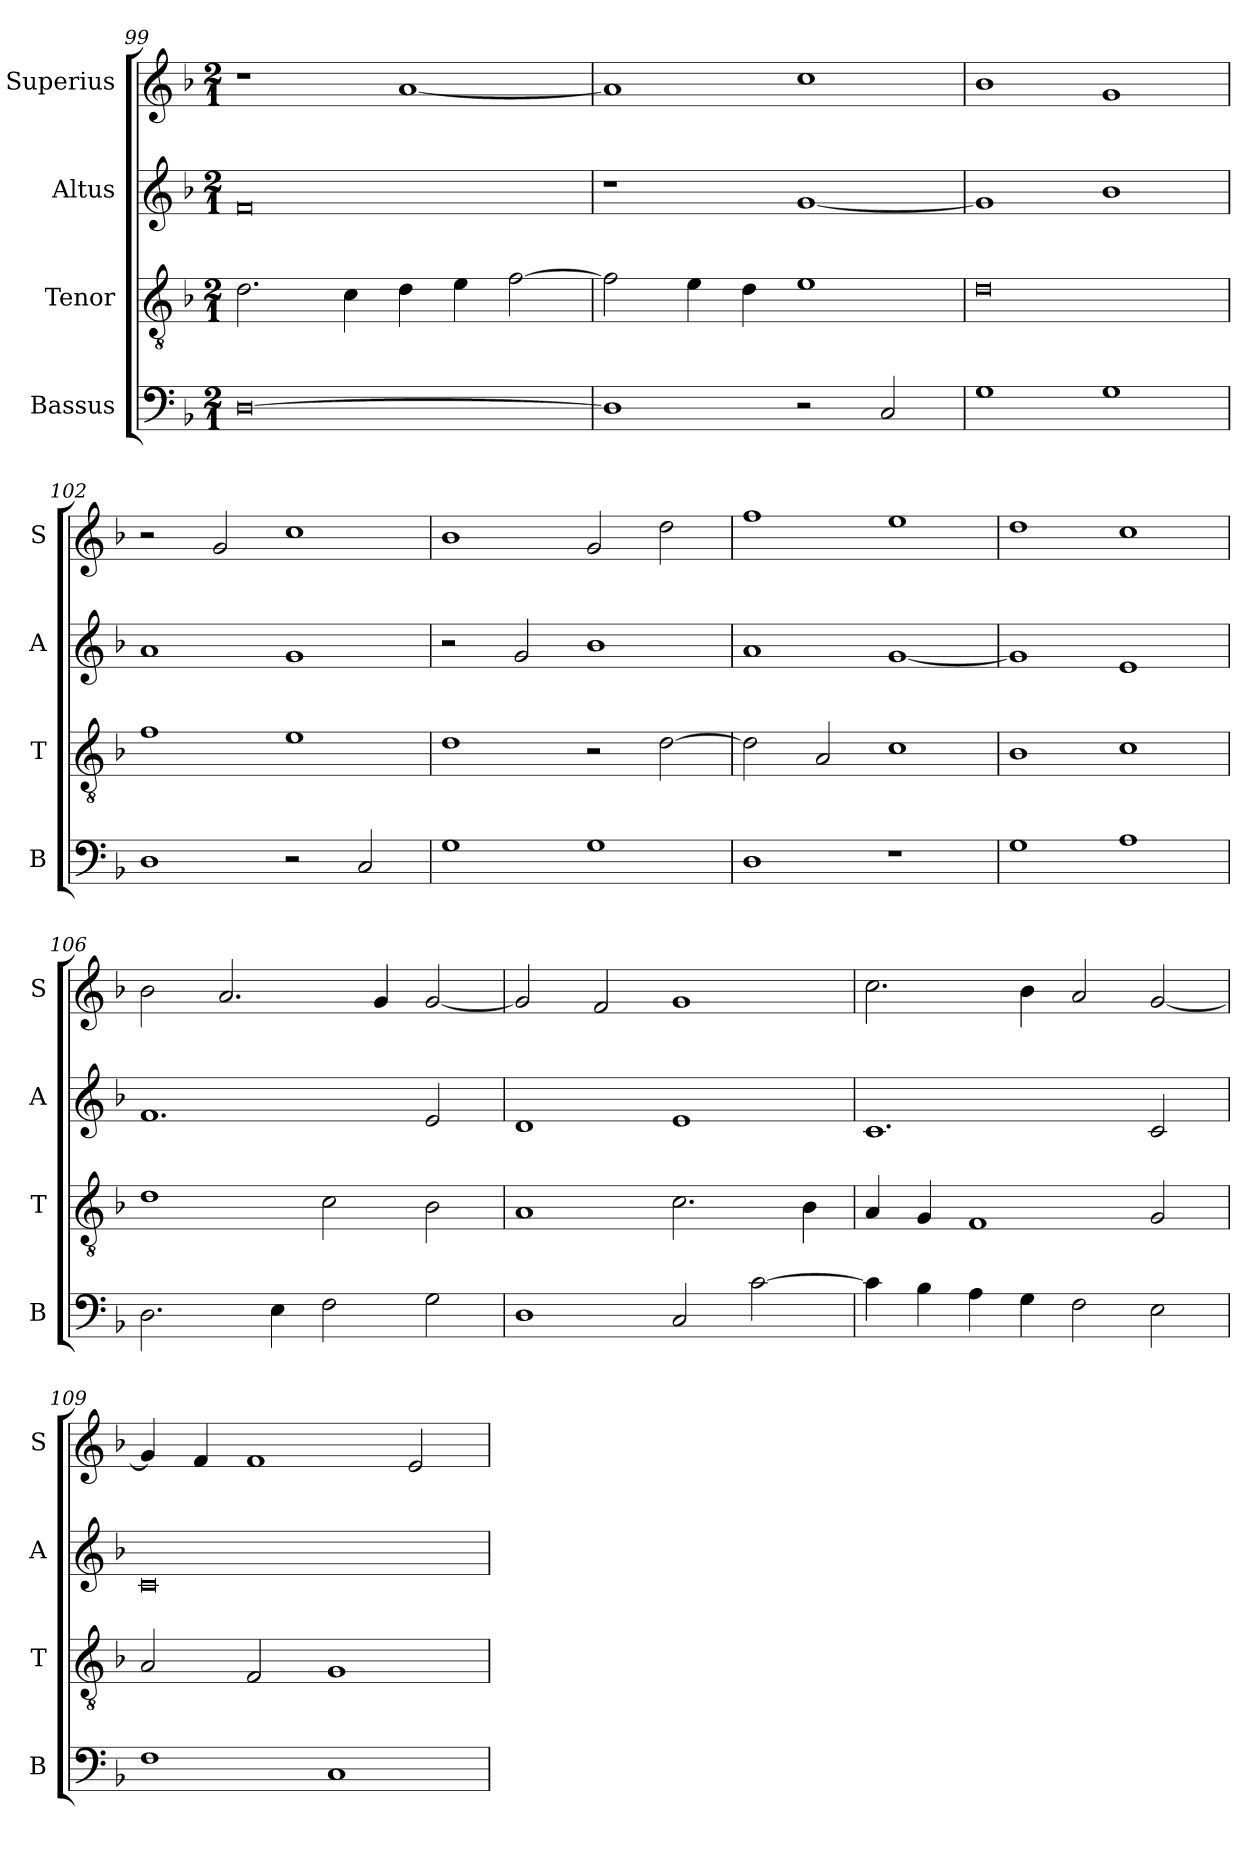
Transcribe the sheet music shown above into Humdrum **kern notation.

**kern	**kern	**kern	**kern
*part4	*part3	*part2	*part1
*staff4	*staff3	*staff2	*staff1
*I"Bassus	*I"Tenor	*I"Altus	*I"Superius
*I'B	*I'T	*I'A	*I'S
*clefF4	*clefGv2	*clefG2	*clefG2
*k[b-]	*k[b-]	*k[b-]	*k[b-]
*F:	*F:	*F:	*F:
*M2/1	*M2/1	*M2/1	*M2/1
=99	=99	=99	=99
[0D	2.d	0f	1r
.	4c	.	.
.	4d	.	[1a
.	4e	.	.
.	[2f	.	.
=100	=100	=100	=100
1D]	2f]	1r	1a]
.	4e	.	.
.	4d	.	.
2r	1e	[1g	1cc
2C	.	.	.
=101	=101	=101	=101
1G	0d	1g]	1b-
1G	.	1b-	1g
=102	=102	=102	=102
1D	1f	1a	2r
.	.	.	2g
2r	1e	1g	1cc
2C	.	.	.
=103	=103	=103	=103
1G	1d	2r	1b-
.	.	2g	.
1G	2r	1b-	2g
.	[2d	.	2dd
=104	=104	=104	=104
1D	2d]	1a	1ff
.	2A	.	.
1r	1c	[1g	1ee
=105	=105	=105	=105
1G	1B-	1g]	1dd
1A	1c	1e	1cc
=106	=106	=106	=106
2.D	1d	1.f	2b-
.	.	.	2.a
4E	.	.	.
2F	2c	.	.
.	.	.	4g
2G	2B-	2e	[2g
=107	=107	=107	=107
1D	1A	1d	2g]
.	.	.	2f
2C	2.c	1e	1g
[2c	.	.	.
.	4B-	.	.
=108	=108	=108	=108
4c]	4A	1.c	2.cc
4B-	4G	.	.
4A	1F	.	.
4G	.	.	4b-
2F	.	.	2a
2E	2G	2c	[2g
=109	=109	=109	=109
1F	2A	0c	4g]
.	.	.	4f
.	2F	.	1f
1C	1G	.	.
.	.	.	2e
=	=	=	=
*-	*-	*-	*-
